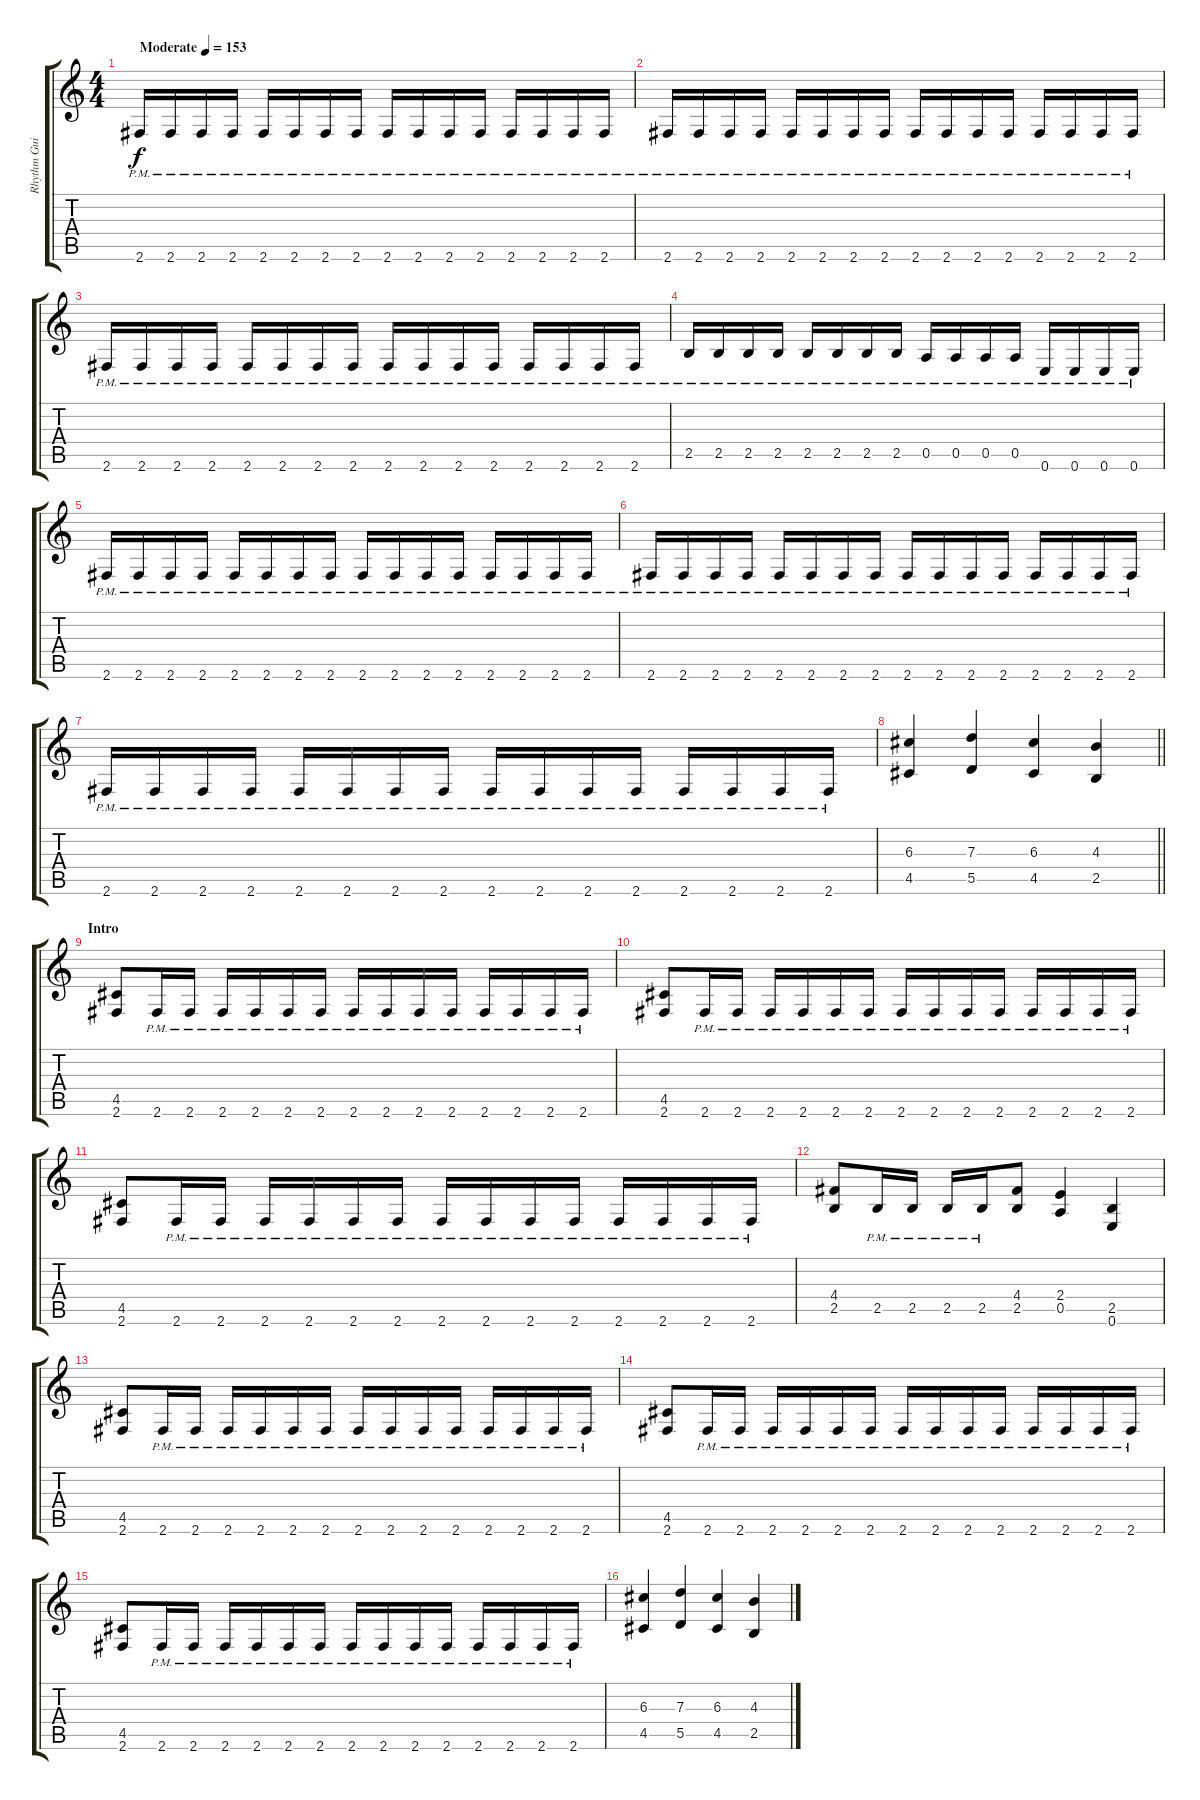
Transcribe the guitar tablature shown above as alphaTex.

\track ("Rhythm Guitar II" "Rhythm Gui") {instrument overdrivenguitar}
\staff {score tabs}
\tuning (E4 B3 G3 D3 A2 E2) {hide}
\ts (4 4)
\tempo (153 "Moderate")
\clef g2
\ks c
2.6{pm}.16{dy f instrument overdrivenguitar} 2.6{pm}.16 2.6{pm}.16 2.6{pm}.16 2.6{pm}.16 2.6{pm}.16 2.6{pm}.16 2.6{pm}.16 2.6{pm}.16 2.6{pm}.16 2.6{pm}.16 2.6{pm}.16 2.6{pm}.16 2.6{pm}.16 2.6{pm}.16 2.6{pm}.16 |
2.6{pm}.16 2.6{pm}.16 2.6{pm}.16 2.6{pm}.16 2.6{pm}.16 2.6{pm}.16 2.6{pm}.16 2.6{pm}.16 2.6{pm}.16 2.6{pm}.16 2.6{pm}.16 2.6{pm}.16 2.6{pm}.16 2.6{pm}.16 2.6{pm}.16 2.6{pm}.16 |
2.6{pm}.16 2.6{pm}.16 2.6{pm}.16 2.6{pm}.16 2.6{pm}.16 2.6{pm}.16 2.6{pm}.16 2.6{pm}.16 2.6{pm}.16 2.6{pm}.16 2.6{pm}.16 2.6{pm}.16 2.6{pm}.16 2.6{pm}.16 2.6{pm}.16 2.6{pm}.16 |
2.5{pm}.16 2.5{pm}.16 2.5{pm}.16 2.5{pm}.16 2.5{pm}.16 2.5{pm}.16 2.5{pm}.16 2.5{pm}.16 0.5{pm}.16 0.5{pm}.16 0.5{pm}.16 0.5{pm}.16 0.6{pm}.16 0.6{pm}.16 0.6{pm}.16 0.6{pm}.16 |
2.6{pm}.16 2.6{pm}.16 2.6{pm}.16 2.6{pm}.16 2.6{pm}.16 2.6{pm}.16 2.6{pm}.16 2.6{pm}.16 2.6{pm}.16 2.6{pm}.16 2.6{pm}.16 2.6{pm}.16 2.6{pm}.16 2.6{pm}.16 2.6{pm}.16 2.6{pm}.16 |
2.6{pm}.16 2.6{pm}.16 2.6{pm}.16 2.6{pm}.16 2.6{pm}.16 2.6{pm}.16 2.6{pm}.16 2.6{pm}.16 2.6{pm}.16 2.6{pm}.16 2.6{pm}.16 2.6{pm}.16 2.6{pm}.16 2.6{pm}.16 2.6{pm}.16 2.6{pm}.16 |
2.6{pm}.16 2.6{pm}.16 2.6{pm}.16 2.6{pm}.16 2.6{pm}.16 2.6{pm}.16 2.6{pm}.16 2.6{pm}.16 2.6{pm}.16 2.6{pm}.16 2.6{pm}.16 2.6{pm}.16 2.6{pm}.16 2.6{pm}.16 2.6{pm}.16 2.6{pm}.16 |
\barLineRight lightlight
(6.3 4.5).4 (7.3 5.5).4 (6.3 4.5).4 (4.3 2.5).4 |
\section ("" "Intro")
(4.5 2.6).8 2.6{pm}.16 2.6{pm}.16 2.6{pm}.16 2.6{pm}.16 2.6{pm}.16 2.6{pm}.16 2.6{pm}.16 2.6{pm}.16 2.6{pm}.16 2.6{pm}.16 2.6{pm}.16 2.6{pm}.16 2.6{pm}.16 2.6{pm}.16 |
(4.5 2.6).8 2.6{pm}.16 2.6{pm}.16 2.6{pm}.16 2.6{pm}.16 2.6{pm}.16 2.6{pm}.16 2.6{pm}.16 2.6{pm}.16 2.6{pm}.16 2.6{pm}.16 2.6{pm}.16 2.6{pm}.16 2.6{pm}.16 2.6{pm}.16 |
(4.5 2.6).8 2.6{pm}.16 2.6{pm}.16 2.6{pm}.16 2.6{pm}.16 2.6{pm}.16 2.6{pm}.16 2.6{pm}.16 2.6{pm}.16 2.6{pm}.16 2.6{pm}.16 2.6{pm}.16 2.6{pm}.16 2.6{pm}.16 2.6{pm}.16 |
(4.4 2.5).8 2.5{pm}.16 2.5{pm}.16 2.5{pm}.16 2.5{pm}.16 (4.4 2.5).8 (2.4 0.5).4 (2.5 0.6).4 |
(4.5 2.6).8 2.6{pm}.16 2.6{pm}.16 2.6{pm}.16 2.6{pm}.16 2.6{pm}.16 2.6{pm}.16 2.6{pm}.16 2.6{pm}.16 2.6{pm}.16 2.6{pm}.16 2.6{pm}.16 2.6{pm}.16 2.6{pm}.16 2.6{pm}.16 |
(4.5 2.6).8 2.6{pm}.16 2.6{pm}.16 2.6{pm}.16 2.6{pm}.16 2.6{pm}.16 2.6{pm}.16 2.6{pm}.16 2.6{pm}.16 2.6{pm}.16 2.6{pm}.16 2.6{pm}.16 2.6{pm}.16 2.6{pm}.16 2.6{pm}.16 |
(4.5 2.6).8 2.6{pm}.16 2.6{pm}.16 2.6{pm}.16 2.6{pm}.16 2.6{pm}.16 2.6{pm}.16 2.6{pm}.16 2.6{pm}.16 2.6{pm}.16 2.6{pm}.16 2.6{pm}.16 2.6{pm}.16 2.6{pm}.16 2.6{pm}.16 |
(6.3 4.5).4 (7.3 5.5).4 (6.3 4.5).4 (4.3 2.5).4
